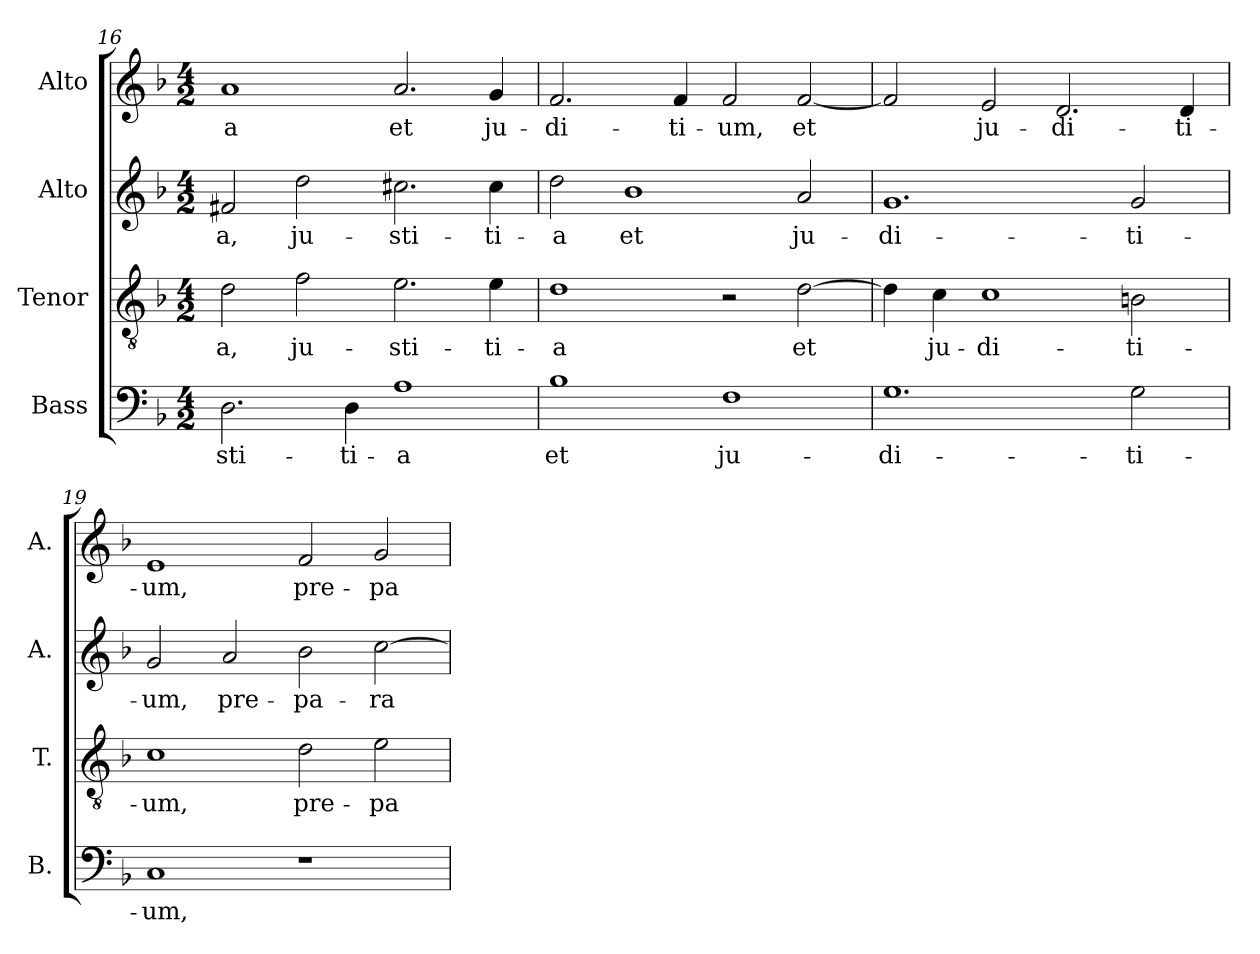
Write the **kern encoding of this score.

**kern	**text	**kern	**text	**kern	**text	**kern	**text
*part4	*part4	*part3	*part3	*part2	*part2	*part1	*part1
*staff4	*staff4	*staff3	*staff3	*staff2	*staff2	*staff1	*staff1
*I"Bass	*	*I"Tenor	*	*I"Alto	*	*I"Alto	*
*I'B.	*	*I'T.	*	*I'A.	*	*I'A.	*
*clefF4	*	*clefGv2	*	*clefG2	*	*clefG2	*
*	*	*ITrd7c12	*	*	*	*	*
*k[b-]	*	*k[b-]	*	*k[b-]	*	*k[b-]	*
*F:	*	*F:	*	*F:	*	*F:	*
*M4/2	*	*M4/2	*	*M4/2	*	*M4/2	*
=16	=16	=16	=16	=16	=16	=16	=16
!	!LO:LY:b:color=#000000	!	!	!	!	!	!
!	!	!	!LO:LY:b:color=#000000	!	!	!	!
!	!	!	!	!	!LO:LY:b:color=#000000	!	!
!	!	!	!	!	!	!	!LO:LY:b:color=#000000
2.Di\	-sti-	2Di\	-a,	2f#Xi/	-a,	1ai	-a
!	!	!	!LO:LY:b:color=#000000	!	!	!	!
!	!	!	!	!	!LO:LY:b:color=#000000	!	!
.	.	2Fi\	ju-	2ddi\	ju-	.	.
!	!LO:LY:b:color=#000000	!	!	!	!	!	!
4Di\	-ti-	.	.	.	.	.	.
!	!LO:LY:b:color=#000000	!	!	!	!	!	!
!	!	!	!LO:LY:b:color=#000000	!	!	!	!
!	!	!	!	!	!LO:LY:b:color=#000000	!	!
!	!	!	!	!	!	!	!LO:LY:b:color=#000000
1Ai	-a	2.Ei\	-sti-	2.cc#Xi\	-sti-	2.ai/	et
!	!	!	!LO:LY:b:color=#000000	!	!	!	!
!	!	!	!	!	!LO:LY:b:color=#000000	!	!
!	!	!	!	!	!	!	!LO:LY:b:color=#000000
.	.	4Ei\	-ti-	4cc#i\	-ti-	4gi/	ju-
=17	=17	=17	=17	=17	=17	=17	=17
!	!LO:LY:b:color=#000000	!	!	!	!	!	!
!	!	!	!LO:LY:b:color=#000000	!	!	!	!
!	!	!	!	!	!LO:LY:b:color=#000000	!	!
!	!	!	!	!	!	!	!LO:LY:b:color=#000000
1B-i	et	1Di	-a	2ddi\	-a	2.fi/	-di-
!	!	!	!	!	!LO:LY:b:color=#000000	!	!
.	.	.	.	1b-i	et	.	.
!	!	!	!	!	!	!	!LO:LY:b:color=#000000
.	.	.	.	.	.	4fi/	-ti-
!	!LO:LY:b:color=#000000	!	!	!	!	!	!
!	!	!	!	!	!	!	!LO:LY:b:color=#000000
1Fi	ju-	2r	.	.	.	2fi/	-um,
!	!	!	!LO:LY:b:color=#000000	!	!	!	!
!	!	!	!	!	!LO:LY:b:color=#000000	!	!
!	!	!	!	!	!	!	!LO:LY:b:color=#000000
.	.	[2Di\	et	2ai/	ju-	[2fi/	et
!!LO:PB:g=z
=18	=18	=18	=18	=18	=18	=18	=18
!	!LO:LY:b:color=#000000	!	!	!	!	!	!
!	!	!	!	!	!LO:LY:b:color=#000000	!	!
1.Gi	-di-	4Di\]	.	1.gi	-di-	2fi/]	.
!	!	!	!LO:LY:b:color=#000000	!	!	!	!
.	.	4Ci\	ju-	.	.	.	.
!	!	!	!LO:LY:b:color=#000000	!	!	!	!
!	!	!	!	!	!	!	!LO:LY:b:color=#000000
.	.	1Ci	-di-	.	.	2ei/	ju-
!	!	!	!	!	!	!	!LO:LY:b:color=#000000
.	.	.	.	.	.	2.di/	-di-
!	!LO:LY:b:color=#000000	!	!	!	!	!	!
!	!	!	!LO:LY:b:color=#000000	!	!	!	!
!	!	!	!	!	!LO:LY:b:color=#000000	!	!
2Gi\	-ti-	2BBni\	-ti-	2gi/	-ti-	.	.
!	!	!	!	!	!	!	!LO:LY:b:color=#000000
.	.	.	.	.	.	4di/	-ti-
=19	=19	=19	=19	=19	=19	=19	=19
!	!LO:LY:b:color=#000000	!	!	!	!	!	!
!	!	!	!LO:LY:b:color=#000000	!	!	!	!
!	!	!	!	!	!LO:LY:b:color=#000000	!	!
!	!	!	!	!	!	!	!LO:LY:b:color=#000000
1Ci	-um,	1Ci	-um,	2gi/	-um,	1ei	-um,
!	!	!	!	!	!LO:LY:b:color=#000000	!	!
.	.	.	.	2ai/	pre-	.	.
!	!	!	!LO:LY:b:color=#000000	!	!	!	!
!	!	!	!	!	!LO:LY:b:color=#000000	!	!
!	!	!	!	!	!	!	!LO:LY:b:color=#000000
1r	.	2Di\	pre-	2b-i\	-pa-	2fi/	pre-
!	!	!	!LO:LY:b:color=#000000	!	!	!	!
!	!	!	!	!	!LO:LY:b:color=#000000	!	!
!	!	!	!	!	!	!	!LO:LY:b:color=#000000
.	.	2Ei\	-pa-	[2cci\	-ra-	2gi/	-pa-
=	=	=	=	=	=	=	=
*-	*-	*-	*-	*-	*-	*-	*-
